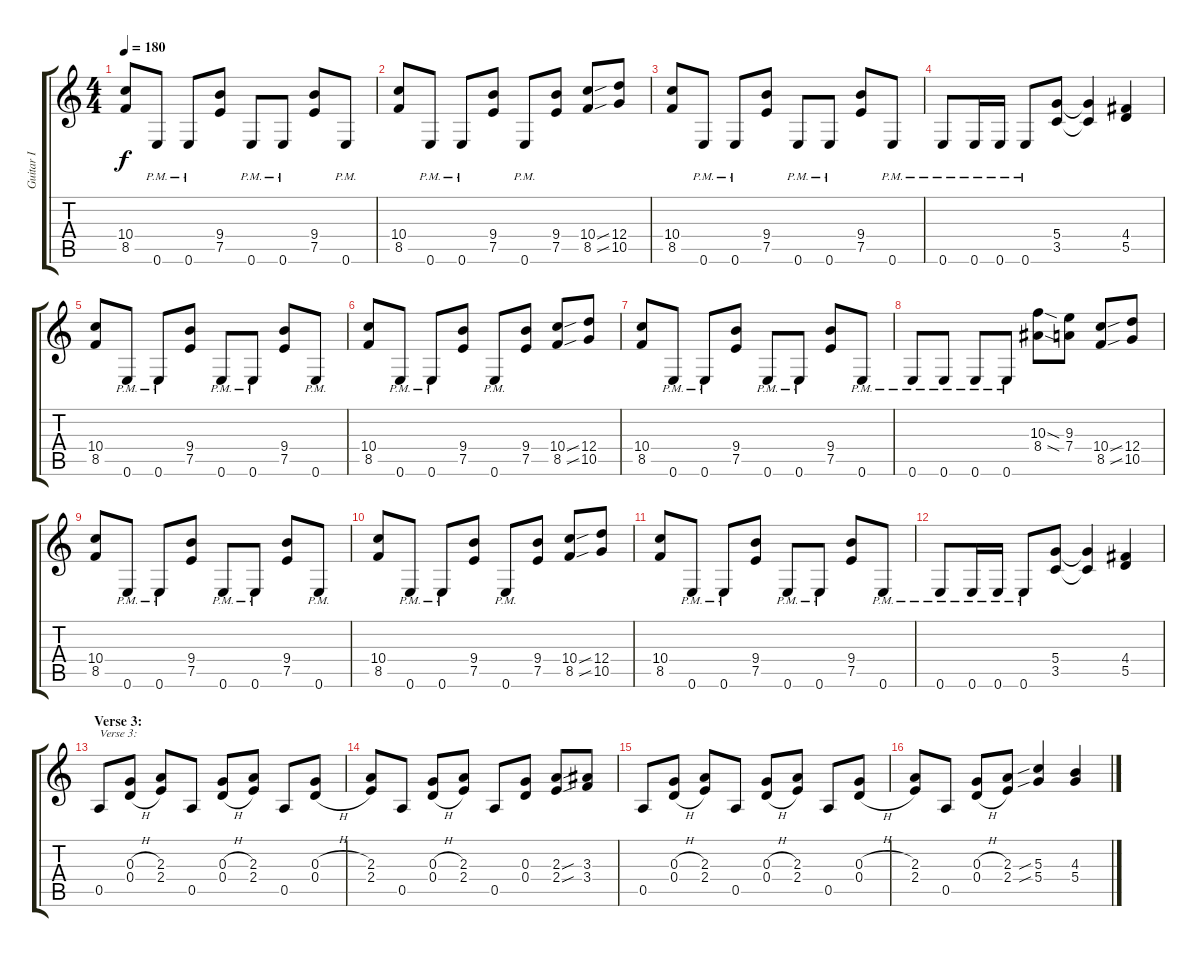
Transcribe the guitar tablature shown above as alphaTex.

\track ("Guitar I" "Guitar I") {instrument distortionguitar}
\staff {score tabs}
\tuning (E4 B3 G3 D3 A2 E2) {hide}
\ts (4 4)
\tempo 180
\clef g2
\ks c
(10.4 8.5).8{dy f} 0.6{pm}.8 0.6{pm}.8 (9.4 7.5).8 0.6{pm}.8 0.6{pm}.8 (9.4 7.5).8 0.6{pm}.8 |
(10.4 8.5).8 0.6{pm}.8 0.6{pm}.8 (9.4 7.5).8 0.6{pm}.8 (9.4 7.5).8 (10.4{sou} 8.5{sou}).8 (12.4 10.5).8 |
(10.4 8.5).8 0.6{pm}.8 0.6{pm}.8 (9.4 7.5).8 0.6{pm}.8 0.6{pm}.8 (9.4 7.5).8 0.6{pm}.8 |
0.6{pm}.8 0.6{pm}.16 0.6{pm}.16 0.6{pm}.8 (5.4 3.5).8 (5.4{t} 3.5{t}).4 (4.4 5.5).4 |
(10.4 8.5).8 0.6{pm}.8 0.6{pm}.8 (9.4 7.5).8 0.6{pm}.8 0.6{pm}.8 (9.4 7.5).8 0.6{pm}.8 |
(10.4 8.5).8 0.6{pm}.8 0.6{pm}.8 (9.4 7.5).8 0.6{pm}.8 (9.4 7.5).8 (10.4{sou} 8.5{sou}).8 (12.4 10.5).8 |
(10.4 8.5).8 0.6{pm}.8 0.6{pm}.8 (9.4 7.5).8 0.6{pm}.8 0.6{pm}.8 (9.4 7.5).8 0.6{pm}.8 |
0.6{pm}.8 0.6{pm}.8 0.6{pm}.8 0.6{pm}.8 (10.3{sod} 8.4{sod}).8 (9.3 7.4).8 (10.4{sou} 8.5{sou}).8 (12.4 10.5).8 |
(10.4 8.5).8 0.6{pm}.8 0.6{pm}.8 (9.4 7.5).8 0.6{pm}.8 0.6{pm}.8 (9.4 7.5).8 0.6{pm}.8 |
(10.4 8.5).8 0.6{pm}.8 0.6{pm}.8 (9.4 7.5).8 0.6{pm}.8 (9.4 7.5).8 (10.4{sou} 8.5{sou}).8 (12.4 10.5).8 |
(10.4 8.5).8 0.6{pm}.8 0.6{pm}.8 (9.4 7.5).8 0.6{pm}.8 0.6{pm}.8 (9.4 7.5).8 0.6{pm}.8 |
0.6{pm}.8 0.6{pm}.16 0.6{pm}.16 0.6{pm}.8 (5.4 3.5).8 (5.4{t} 3.5{t}).4 (4.4 5.5).4 |
\section ("" "Verse 3:")
0.5.8{txt "Verse 3:"} (0.3{h} 0.4{h}).8 (2.3 2.4).8 0.5.8 (0.3{h} 0.4{h}).8 (2.3 2.4).8 0.5.8 (0.3{h} 0.4{h}).8 |
(2.3 2.4).8 0.5.8 (0.3{h} 0.4{h}).8 (2.3 2.4).8 0.5.8 (0.3 0.4).8 (2.3{sou} 2.4{sou}).8 (3.3 3.4).8 |
0.5.8 (0.3{h} 0.4{h}).8 (2.3 2.4).8 0.5.8 (0.3{h} 0.4{h}).8 (2.3 2.4).8 0.5.8 (0.3{h} 0.4{h}).8 |
(2.3 2.4).8 0.5.8 (0.3{h} 0.4{h}).8 (2.3 2.4).8 (5.3{sib} 5.4{sib}).4 (4.3 5.4).4
